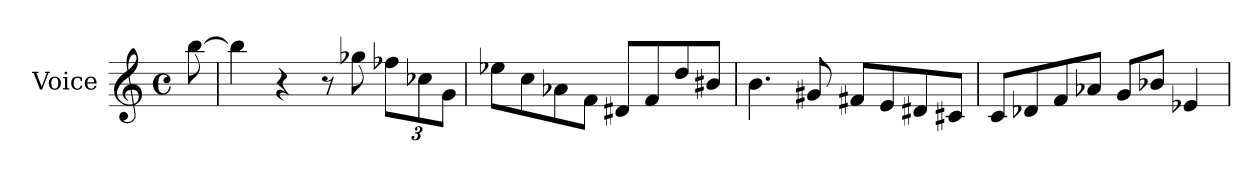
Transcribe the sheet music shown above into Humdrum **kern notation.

**kern
*part1
*staff1
*I"Voice
*I'Voice
*clefG2
*M4/4
*met(c)
=
[>8bb\
=1
4bb\]
4r
8r
8gg-X\
12ff-X\L
12cc-X\
12g\J
=2
8ee-X\L
8cc\
8a-X\
8f\J
8d#X/L
8f/
8dd/
8b#X/J
=3
4.b\
8g#X/
8f#X/L
8e/
8d#X/
8c#X/J
=4
8c/L
8d-X/
8f/
8a-X/J
8g/L
8b-X/J
4e-X/
=
*-
